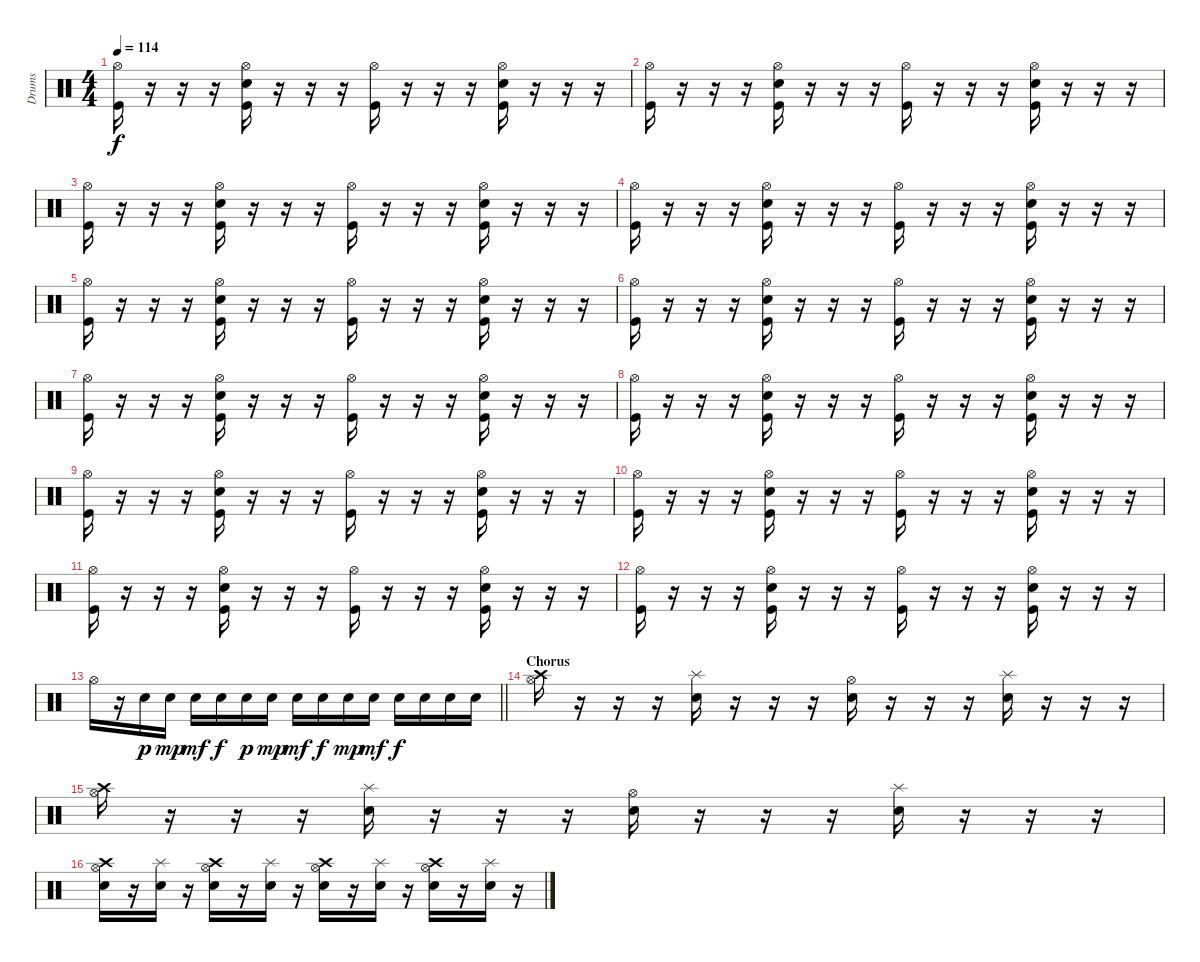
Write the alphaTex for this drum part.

\track ("Drums" "Drums") {instrument percussion}
\staff {score}
\articulation defaults
\ts (4 4)
\tempo 114
\clef neutral
\ks c
("Hi-Hat (open)" "Kick (hit)").16{dy f} r.16 r.16 r.16 ("Hi-Hat (open)" "Electric Snare (hit)" "Kick (hit)").16 r.16 r.16 r.16 ("Hi-Hat (open)" "Kick (hit)").16 r.16 r.16 r.16 ("Hi-Hat (open)" "Electric Snare (hit)" "Kick (hit)").16 r.16 r.16 r.16 |
("Hi-Hat (open)" "Kick (hit)").16 r.16 r.16 r.16 ("Hi-Hat (open)" "Electric Snare (hit)" "Kick (hit)").16 r.16 r.16 r.16 ("Hi-Hat (open)" "Kick (hit)").16 r.16 r.16 r.16 ("Hi-Hat (open)" "Electric Snare (hit)" "Kick (hit)").16 r.16 r.16 r.16 |
("Hi-Hat (open)" "Kick (hit)").16 r.16 r.16 r.16 ("Hi-Hat (open)" "Electric Snare (hit)" "Kick (hit)").16 r.16 r.16 r.16 ("Hi-Hat (open)" "Kick (hit)").16 r.16 r.16 r.16 ("Hi-Hat (open)" "Electric Snare (hit)" "Kick (hit)").16 r.16 r.16 r.16 |
("Hi-Hat (open)" "Kick (hit)").16 r.16 r.16 r.16 ("Hi-Hat (open)" "Electric Snare (hit)" "Kick (hit)").16 r.16 r.16 r.16 ("Hi-Hat (open)" "Kick (hit)").16 r.16 r.16 r.16 ("Hi-Hat (open)" "Electric Snare (hit)" "Kick (hit)").16 r.16 r.16 r.16 |
("Hi-Hat (open)" "Kick (hit)").16 r.16 r.16 r.16 ("Hi-Hat (open)" "Electric Snare (hit)" "Kick (hit)").16 r.16 r.16 r.16 ("Hi-Hat (open)" "Kick (hit)").16 r.16 r.16 r.16 ("Hi-Hat (open)" "Electric Snare (hit)" "Kick (hit)").16 r.16 r.16 r.16 |
("Hi-Hat (open)" "Kick (hit)").16 r.16 r.16 r.16 ("Hi-Hat (open)" "Electric Snare (hit)" "Kick (hit)").16 r.16 r.16 r.16 ("Hi-Hat (open)" "Kick (hit)").16 r.16 r.16 r.16 ("Hi-Hat (open)" "Electric Snare (hit)" "Kick (hit)").16 r.16 r.16 r.16 |
("Hi-Hat (open)" "Kick (hit)").16 r.16 r.16 r.16 ("Hi-Hat (open)" "Electric Snare (hit)" "Kick (hit)").16 r.16 r.16 r.16 ("Hi-Hat (open)" "Kick (hit)").16 r.16 r.16 r.16 ("Hi-Hat (open)" "Electric Snare (hit)" "Kick (hit)").16 r.16 r.16 r.16 |
("Hi-Hat (open)" "Kick (hit)").16 r.16 r.16 r.16 ("Hi-Hat (open)" "Electric Snare (hit)" "Kick (hit)").16 r.16 r.16 r.16 ("Hi-Hat (open)" "Kick (hit)").16 r.16 r.16 r.16 ("Hi-Hat (open)" "Electric Snare (hit)" "Kick (hit)").16 r.16 r.16 r.16 |
("Hi-Hat (open)" "Kick (hit)").16 r.16 r.16 r.16 ("Hi-Hat (open)" "Electric Snare (hit)" "Kick (hit)").16 r.16 r.16 r.16 ("Hi-Hat (open)" "Kick (hit)").16 r.16 r.16 r.16 ("Hi-Hat (open)" "Electric Snare (hit)" "Kick (hit)").16 r.16 r.16 r.16 |
("Hi-Hat (open)" "Kick (hit)").16 r.16 r.16 r.16 ("Hi-Hat (open)" "Electric Snare (hit)" "Kick (hit)").16 r.16 r.16 r.16 ("Hi-Hat (open)" "Kick (hit)").16 r.16 r.16 r.16 ("Hi-Hat (open)" "Electric Snare (hit)" "Kick (hit)").16 r.16 r.16 r.16 |
("Hi-Hat (open)" "Kick (hit)").16 r.16 r.16 r.16 ("Hi-Hat (open)" "Electric Snare (hit)" "Kick (hit)").16 r.16 r.16 r.16 ("Hi-Hat (open)" "Kick (hit)").16 r.16 r.16 r.16 ("Hi-Hat (open)" "Electric Snare (hit)" "Kick (hit)").16 r.16 r.16 r.16 |
("Hi-Hat (open)" "Kick (hit)").16 r.16 r.16 r.16 ("Hi-Hat (open)" "Electric Snare (hit)" "Kick (hit)").16 r.16 r.16 r.16 ("Hi-Hat (open)" "Kick (hit)").16 r.16 r.16 r.16 ("Hi-Hat (open)" "Electric Snare (hit)" "Kick (hit)").16 r.16 r.16 r.16 |
\barLineRight lightlight "Hi-Hat (open)".16
r.16 "Electric Snare (hit)".16{dy p} "Electric Snare (hit)".16{dy mp} "Electric Snare (hit)".16{dy mf} "Electric Snare (hit)".16{dy f} "Electric Snare (hit)".16{dy p} "Electric Snare (hit)".16{dy mp} "Electric Snare (hit)".16{dy mf} "Electric Snare (hit)".16{dy f} "Electric Snare (hit)".16{dy mp} "Electric Snare (hit)".16{dy mf} "Electric Snare (hit)".16{dy f} "Electric Snare (hit)".16 "Electric Snare (hit)".16 "Electric Snare (hit)".16 |
\section ("" "Chorus")
("Hi-Hat (open)" "Crash high (hit)").16 r.16 r.16 r.16 ("Electric Snare (hit)" "Splash (hit)").16 r.16 r.16 r.16 ("Hi-Hat (open)" "Electric Snare (hit)").16 r.16 r.16 r.16 ("Electric Snare (hit)" "Splash (hit)").16 r.16 r.16 r.16 |
("Hi-Hat (open)" "Crash high (hit)").16 r.16 r.16 r.16 ("Electric Snare (hit)" "Splash (hit)").16 r.16 r.16 r.16 ("Hi-Hat (open)" "Electric Snare (hit)").16 r.16 r.16 r.16 ("Electric Snare (hit)" "Splash (hit)").16 r.16 r.16 r.16 |
("Hi-Hat (open)" "Electric Snare (hit)" "Crash high (hit)").16 r.16 ("Electric Snare (hit)" "Splash (hit)").16 r.16 ("Hi-Hat (open)" "Electric Snare (hit)" "Crash high (hit)").16 r.16 ("Electric Snare (hit)" "Splash (hit)").16 r.16 ("Hi-Hat (open)" "Electric Snare (hit)" "Crash high (hit)").16 r.16 ("Electric Snare (hit)" "Splash (hit)").16 r.16 ("Hi-Hat (open)" "Electric Snare (hit)" "Crash high (hit)").16 r.16 ("Electric Snare (hit)" "Splash (hit)").16 r.16
